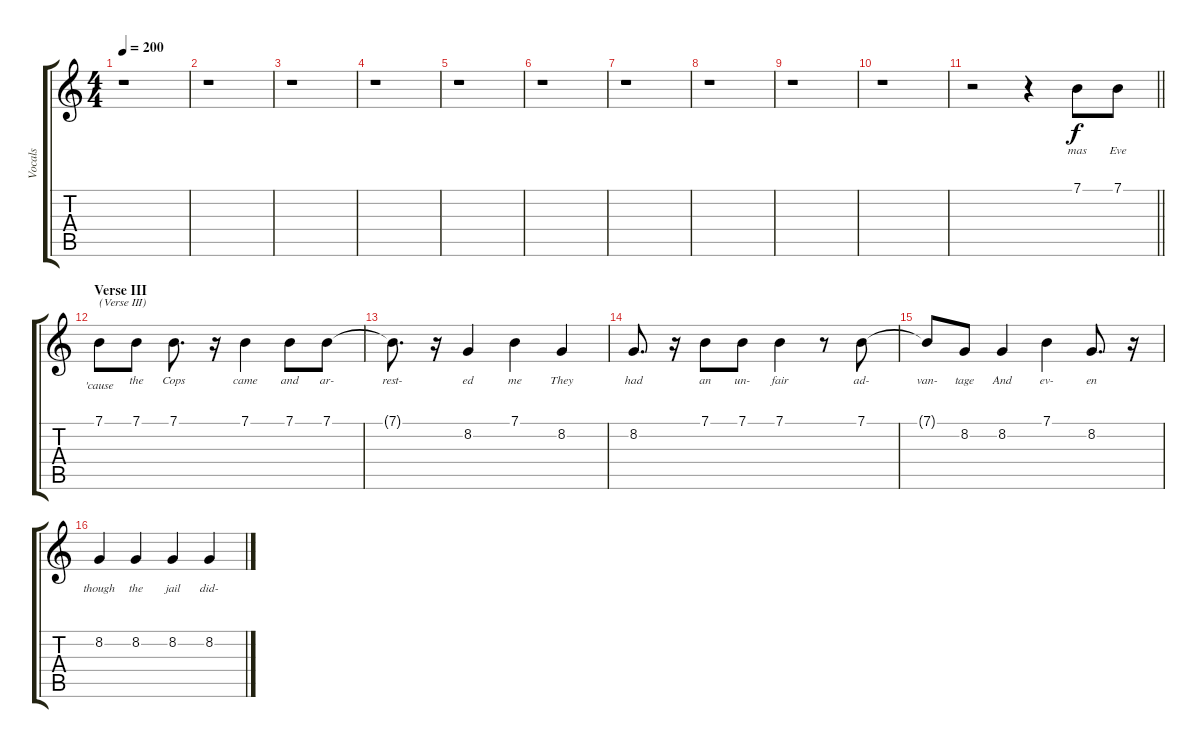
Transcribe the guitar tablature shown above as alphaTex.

\track ("Vocals" "Vocals") {instrument altosax}
\staff {score tabs}
\tuning (E4 B3 G3 D3 A2 E2) {hide}
\ts (4 4)
\tempo 200
\clef g2
\ks c
r.1{dy f} |
r.1 |
r.1 |
r.1 |
r.1 |
r.1 |
r.1 |
r.1 |
r.1 |
r.1 |
\barLineRight lightlight
r.2 r.4 7.1.8{lyrics (0 "mas") lyrics (1 "") lyrics (2 "") lyrics (3 "") lyrics (4 "")} 7.1.8{lyrics (0 "Eve") lyrics (1 "") lyrics (2 "") lyrics (3 "") lyrics (4 "")} |
\section ("" "Verse III")
7.1.8{txt "(Verse III)" lyrics (0 "") lyrics (1 "'cause") lyrics (2 "") lyrics (3 "") lyrics (4 "")} 7.1.8{lyrics (0 "the") lyrics (1 "") lyrics (2 "") lyrics (3 "") lyrics (4 "")} 7.1.8{d lyrics (0 "Cops") lyrics (1 "") lyrics (2 "") lyrics (3 "") lyrics (4 "")} r.16 7.1.4{lyrics (0 "came") lyrics (1 "") lyrics (2 "") lyrics (3 "") lyrics (4 "")} 7.1.8{lyrics (0 "and") lyrics (1 "") lyrics (2 "") lyrics (3 "") lyrics (4 "")} 7.1.8{lyrics (0 "ar-") lyrics (1 "") lyrics (2 "") lyrics (3 "") lyrics (4 "")} |
7.1{t}.8{d lyrics (0 "rest-") lyrics (1 "") lyrics (2 "") lyrics (3 "") lyrics (4 "")} r.16 8.2.4{lyrics (0 "ed") lyrics (1 "") lyrics (2 "") lyrics (3 "") lyrics (4 "")} 7.1.4{lyrics (0 "me") lyrics (1 "") lyrics (2 "") lyrics (3 "") lyrics (4 "")} 8.2.4{lyrics (0 "They") lyrics (1 "") lyrics (2 "") lyrics (3 "") lyrics (4 "")} |
8.2.8{d lyrics (0 "had") lyrics (1 "") lyrics (2 "") lyrics (3 "") lyrics (4 "")} r.16 7.1.8{lyrics (0 "an") lyrics (1 "") lyrics (2 "") lyrics (3 "") lyrics (4 "")} 7.1.8{lyrics (0 "un-") lyrics (1 "") lyrics (2 "") lyrics (3 "") lyrics (4 "")} 7.1.4{lyrics (0 "fair") lyrics (1 "") lyrics (2 "") lyrics (3 "") lyrics (4 "")} r.8 7.1.8{lyrics (0 "ad-") lyrics (1 "") lyrics (2 "") lyrics (3 "") lyrics (4 "")} |
7.1{t}.8{lyrics (0 "van-") lyrics (1 "") lyrics (2 "") lyrics (3 "") lyrics (4 "")} 8.2.8{lyrics (0 "tage") lyrics (1 "") lyrics (2 "") lyrics (3 "") lyrics (4 "")} 8.2.4{lyrics (0 "And") lyrics (1 "") lyrics (2 "") lyrics (3 "") lyrics (4 "")} 7.1.4{lyrics (0 "ev-") lyrics (1 "") lyrics (2 "") lyrics (3 "") lyrics (4 "")} 8.2.8{d lyrics (0 "en") lyrics (1 "") lyrics (2 "") lyrics (3 "") lyrics (4 "")} r.16 |
8.2.4{lyrics (0 "though") lyrics (1 "") lyrics (2 "") lyrics (3 "") lyrics (4 "")} 8.2.4{lyrics (0 "the") lyrics (1 "") lyrics (2 "") lyrics (3 "") lyrics (4 "")} 8.2.4{lyrics (0 "jail") lyrics (1 "") lyrics (2 "") lyrics (3 "") lyrics (4 "")} 8.2.4{lyrics (0 "did-") lyrics (1 "") lyrics (2 "") lyrics (3 "") lyrics (4 "")}
